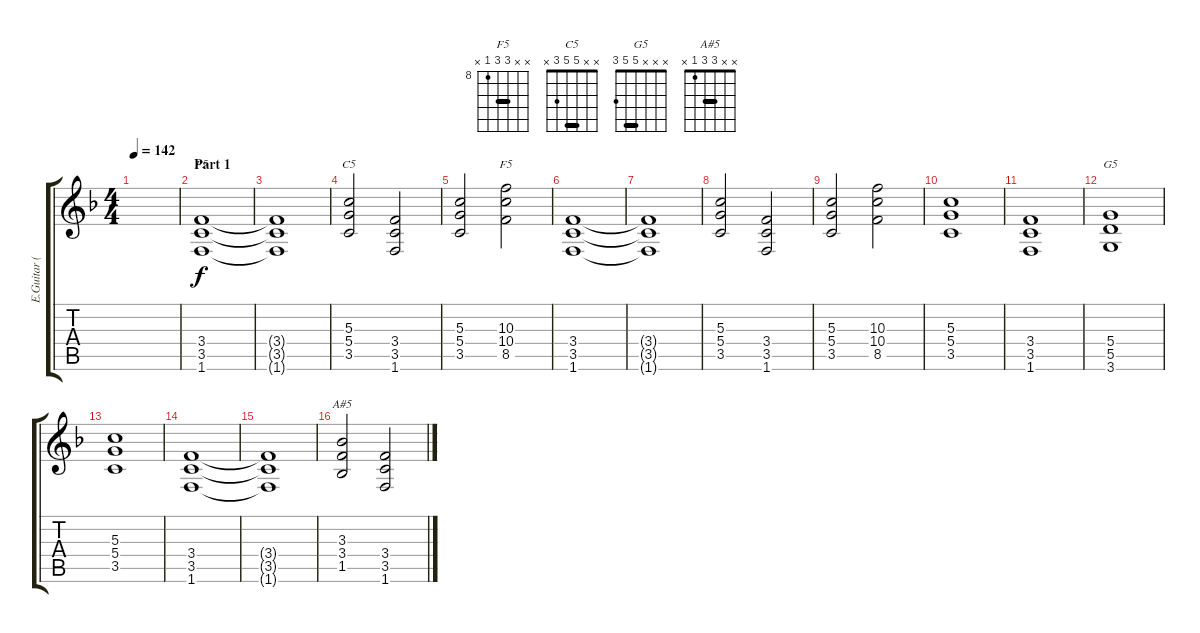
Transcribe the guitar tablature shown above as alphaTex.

\track ("E.Guitar (Rhythm)" "E.Guitar (") {instrument overdrivenguitar}
\staff {score tabs}
\tuning (E4 B3 G3 D3 A2 E2) {hide}
\chord ("F5" x x x 3 3 1) {barre 3}
\chord ("C5" x x 5 5 3 x) {barre 5}
\chord ("F5" x x 10 10 8 x) {firstfret 8 barre 10}
\chord ("G5" x x x 5 5 3) {barre 5}
\chord ("A#5" x x 3 3 1 x) {barre 3}
\ts (4 4)
\tempo 142
\clef g2
\ks f
|
\section ("" "Part 1")
(3.4 3.5 1.6).1{ch "F5"} |
(3.4{t} 3.5{t} 1.6{t}).1 |
(5.3 5.4 3.5).2{ch "C5"} (3.4 3.5 1.6).2 |
(5.3 5.4 3.5).2 (10.3 10.4 8.5).2{ch "F5"} |
(3.4 3.5 1.6).1 |
(3.4{t} 3.5{t} 1.6{t}).1 |
(5.3 5.4 3.5).2 (3.4 3.5 1.6).2 |
(5.3 5.4 3.5).2 (10.3 10.4 8.5).2 |
(5.3 5.4 3.5).1 |
(3.4 3.5 1.6).1 |
(5.4 5.5 3.6).1{ch "G5"} |
(5.3 5.4 3.5).1 |
(3.4 3.5 1.6).1 |
(3.4{t} 3.5{t} 1.6{t}).1 |
(3.3 3.4 1.5).2{ch "A#5"} (3.4 3.5 1.6).2
